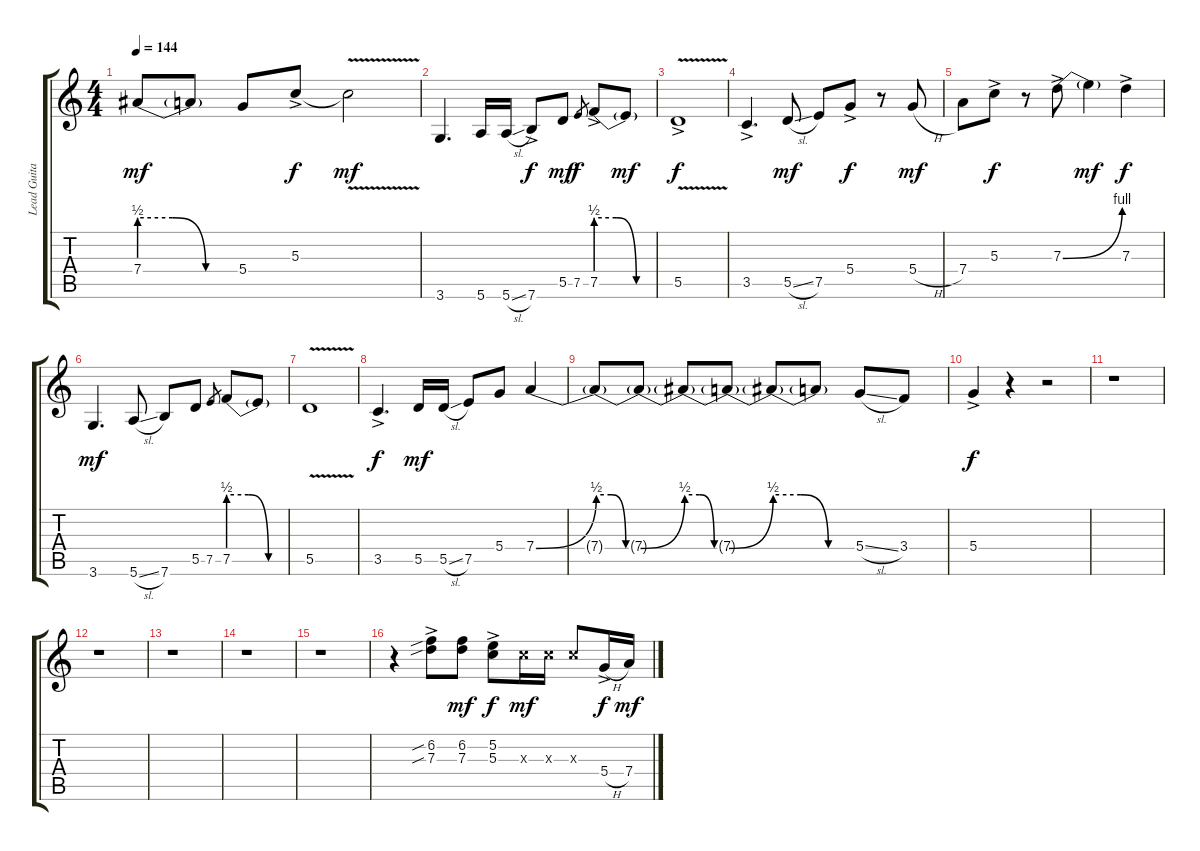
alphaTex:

\track ("Lead Guitar" "Lead Guita") {instrument electricguitarclean}
\staff {score tabs}
\tuning (E4 B3 G3 D3 A2 E2) {hide}
\ts (4 4)
\tempo 144
\clef g2
\ks c
7.4{be (custom 0 2 20 2 40 0 60 0) t}.8{dy mf} 7.4{t}.8 5.4.8 5.3{ac}.8{dy f} 5.3{v t}.2{dy mf} |
3.6.4{d} 5.6.16 5.6{sl}.16 7.6{ac}.8{dy f} 5.5.8{dy mf} 7.5.8{gr dy f} 7.5{be (custom 0 2 20 2 40 0 60 0) ac}.8 7.5{t}.8{dy mf} |
5.5{v ac}.1{dy f} |
3.5{ac}.4{d} 5.5{sl}.8{dy mf} 7.5.8 5.4{ac}.8{dy f} r.8 5.4{h}.8{dy mf} |
7.4.8 5.3{ac}.8{dy f} r.8 7.3{be (bend 0 0 60 4) ac}.8 7.3{t}.4{dy mf} 7.3{ac}.4{dy f} |
3.6.4{d dy mf} 5.6{sl}.8 7.6.8 5.5.8 7.5.8{gr} 7.5{be (custom 0 2 20 2 40 0 60 0)}.8 7.5{t}.8 |
5.5{v}.1 |
3.5{ac}.4{d dy f} 5.5.16{dy mf} 5.5{sl}.16 7.5.8 5.4.8 7.4{be (bend 0 0 60 2)}.4 |
7.4{be (custom 0 2 20 2 40 0 60 0) t}.8 7.4{be (bend 0 0 60 2) t}.8 7.4{be (custom 0 2 20 2 40 0 60 0) t}.8 7.4{be (bend 0 0 60 2) t}.8 7.4{be (custom 0 2 20 2 40 0 60 0) t}.8 7.4{t}.8 5.4{sl}.8 3.4.8 |
5.4{ac}.4{dy f} r.4 r.2 |
r.1 |
r.1 |
r.1 |
r.1 |
r.1 |
r.4 (6.2{sib ac} 7.3{sib ac}).8 (6.2 7.3).8{dy mf} (5.2{ac} 5.3{ac}).8{dy f} 5.3{x}.16{dy mf} 5.3{x}.16 5.3{x}.8 5.4{h ac}.16{dy f} 7.4.16{dy mf}
